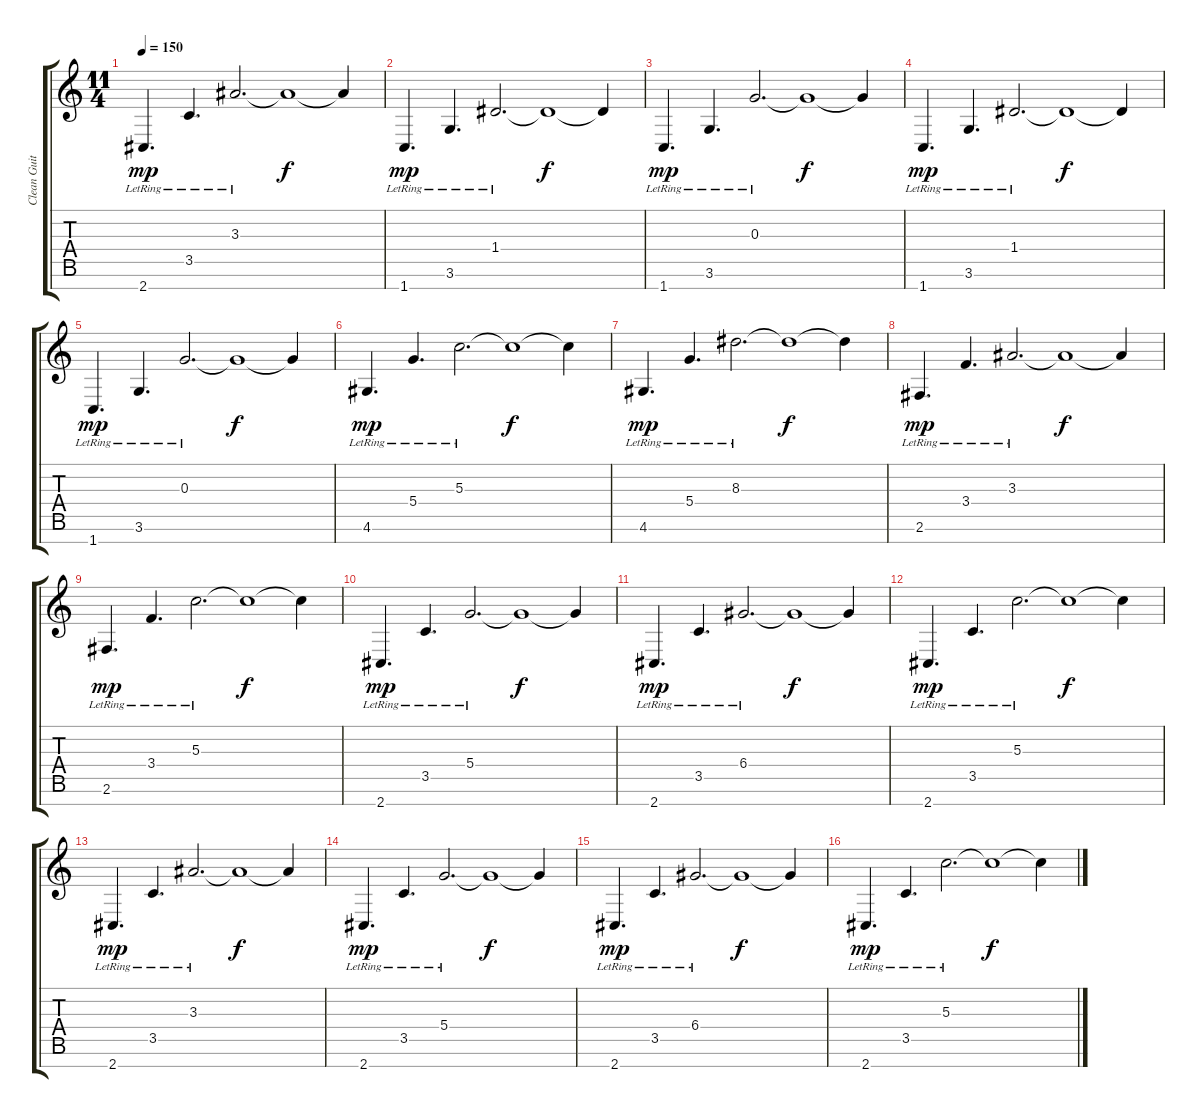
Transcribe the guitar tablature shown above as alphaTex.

\track ("Clean Guitar" "Clean Guit") {instrument electricguitarclean}
\staff {score tabs}
\tuning (E4 B3 G3 D3 A2 E2 B1) {hide}
\ts (11 4)
\tempo 150
\clef g2
\ks c
2.7{lr}.4{d dy mp} 3.5{lr}.4{d} 3.3{lr}.2{d} 3.3{t}.1{dy f} 3.3{t}.4 |
1.7{lr}.4{d dy mp} 3.6{lr}.4{d} 1.4{lr}.2{d} 1.4{t}.1{dy f} 1.4{t}.4 |
1.7{lr}.4{d dy mp} 3.6{lr}.4{d} 0.3{lr}.2{d} 0.3{t}.1{dy f} 0.3{t}.4 |
1.7{lr}.4{d dy mp} 3.6{lr}.4{d} 1.4{lr}.2{d} 1.4{t}.1{dy f} 1.4{t}.4 |
1.7{lr}.4{d dy mp} 3.6{lr}.4{d} 0.3{lr}.2{d} 0.3{t}.1{dy f} 0.3{t}.4 |
4.6{lr}.4{d dy mp} 5.4{lr}.4{d} 5.3{lr}.2{d} 5.3{t}.1{dy f} 5.3{t}.4 |
4.6{lr}.4{d dy mp} 5.4{lr}.4{d} 8.3{lr}.2{d} 8.3{t}.1{dy f} 8.3{t}.4 |
2.6{lr}.4{d dy mp} 3.4{lr}.4{d} 3.3{lr}.2{d} 3.3{t}.1{dy f} 3.3{t}.4 |
2.6{lr}.4{d dy mp} 3.4{lr}.4{d} 5.3{lr}.2{d} 5.3{t}.1{dy f} 5.3{t}.4 |
2.7{lr}.4{d dy mp} 3.5{lr}.4{d} 5.4{lr}.2{d} 5.4{t}.1{dy f} 5.4{t}.4 |
2.7{lr}.4{d dy mp} 3.5{lr}.4{d} 6.4{lr}.2{d} 6.4{t}.1{dy f} 6.4{t}.4 |
2.7{lr}.4{d dy mp} 3.5{lr}.4{d} 5.3{lr}.2{d} 5.3{t}.1{dy f} 5.3{t}.4 |
2.7{lr}.4{d dy mp} 3.5{lr}.4{d} 3.3{lr}.2{d} 3.3{t}.1{dy f} 3.3{t}.4 |
2.7{lr}.4{d dy mp} 3.5{lr}.4{d} 5.4{lr}.2{d} 5.4{t}.1{dy f} 5.4{t}.4 |
2.7{lr}.4{d dy mp} 3.5{lr}.4{d} 6.4{lr}.2{d} 6.4{t}.1{dy f} 6.4{t}.4 |
2.7{lr}.4{d dy mp} 3.5{lr}.4{d} 5.3{lr}.2{d} 5.3{t}.1{dy f} 5.3{t}.4
